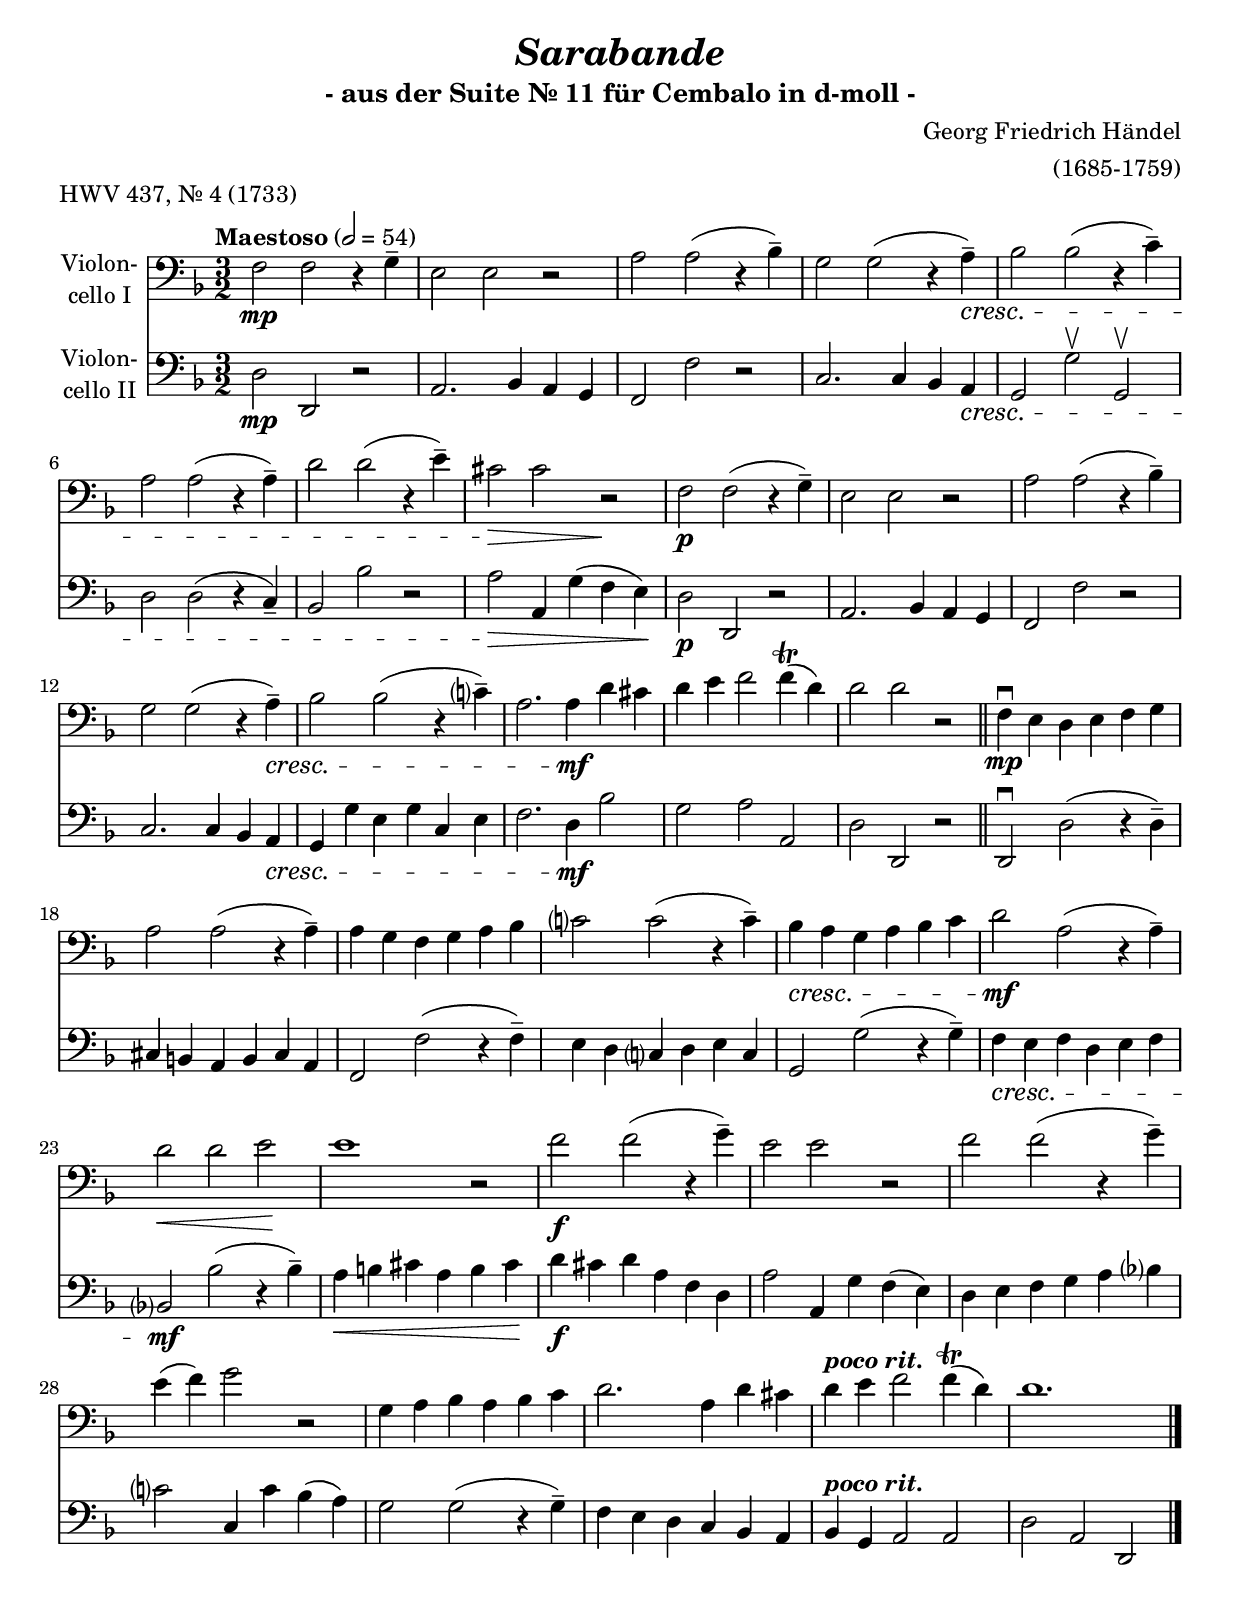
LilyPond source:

\version "2.18.2"
\include "deutsch.ly"

#(set-global-staff-size 20.5)

\header {
  title     = \markup \bold \italic "Sarabande"
  subtitle  = "- aus der Suite Nr. 11 für Cembalo in d-moll -"
  composer  = "Georg Friedrich Händel"
  arranger  = "(1685-1759)"
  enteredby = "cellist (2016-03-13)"
  piece     = "HWV 437, Nr. 4 (1733)"
}

voiceconsts = {
  \key d \minor
  \time 3/2
  \clef "bass"
  \tempo "Maestoso" 2=54
%  \numericTimeSignature
%  \compressFullBarRests
  \set tupletSpannerDuration = #(ly:make-moment 1 4)
}

mifl= "oboe"
% mist = "string ensemble 1"
mist = "trumpet"
miva = "pizzicato strings"
%miba = "bassoon"
%miba = "drawbar organ"
miba = "trombone"
%miba = "tuba"
% mikl = "harpsichord"
% mikl = "accordion"
mikl = "concertina"

prit = \markup \bold \italic "poco rit."

va = \relative c {
  \voiceconsts

  f2\mp f r4 g--
  e2 e r
  a a( r4 b)--
  g2 g( r4 a)--\cresc
  b2 b( r4 c)--
  a2 a( r4 a)--
  d2 d( r4 e)--
  cis2\> cis r\!

  f,2\p f( r4 g)--
  e2 e r
  a a( r4 b)--
  g2 g( r4 a)--\cresc
  b2 b( r4 c?)--
  a2. a4\mf d cis
  d e f2 f4(\trill d)
  d2 d r \bar "||"

  f,4\downbow\mp e d e f g
  a2 a( r4 a)--
  a g f g a b
  c?2 c( r4 c)--
  b\cresc a g a b c
  d2\mf a( r4 a)--
  d2\< d e\!
  
  e1 r2
  f\f f( r4 g)--
  e2 e r
  f f( r4 g)--

  e( f) g2 r
  g,4 a b a b c
  d2. a4 d cis
  d^\prit e f2 f4(\trill d)
  d1. \bar "|."
}

vb = \relative c {
  \voiceconsts

  d2\mp d, r
  a'2. b4 a g
  f2 f' r
  c2. c4 b a\cresc
  g2 g'\upbow g,\upbow
  d' d( r4 c)--
  b2 b' r
  a\> a,4 g'( f e)\!

  d2\p d, r
  a'2. b4 a g
  f2 f' r
  c2. c4 b a\cresc
  g g' e g c, e
  f2. d4\mf b'2
  g a a,
  d d, r \bar "||"

  d\downbow d'( r4 d)--
  cis h a h cis a
  f2 f'( r4 f)--
  e d c? d e c
  g2 g'( r4 g)--
  f\cresc e f d e f
  b,?2\mf b'( r4 b)--

  a\< h cis a h cis\!
  d\f cis d a f d
  a'2 a,4 g' f( e)
  d e f g a b?

  c?2 c,4 c' b( a)
  g2 g( r4 g)--
  f e d c b a
  b^\prit g a2 a
  d a d, \bar "|."
}


music = <<
      \new Staff {
        \set Staff.midiInstrument = \miba
        \set Staff.instrumentName = \markup \center-column { "Violon-" "cello I" }
        \transpose d d { \va }
      }

      \new Staff {
        \set Staff.midiInstrument = \miba
        \set Staff.instrumentName = \markup \center-column { "Violon-" "cello II" }
        \transpose d d { \vb }
      }
>>

\book {
  \score {
   \music
    \layout {}
  }

  \score {
    \unfoldRepeats \music

    \midi {
      \context {
        \Score
      }
    }
  }
}
